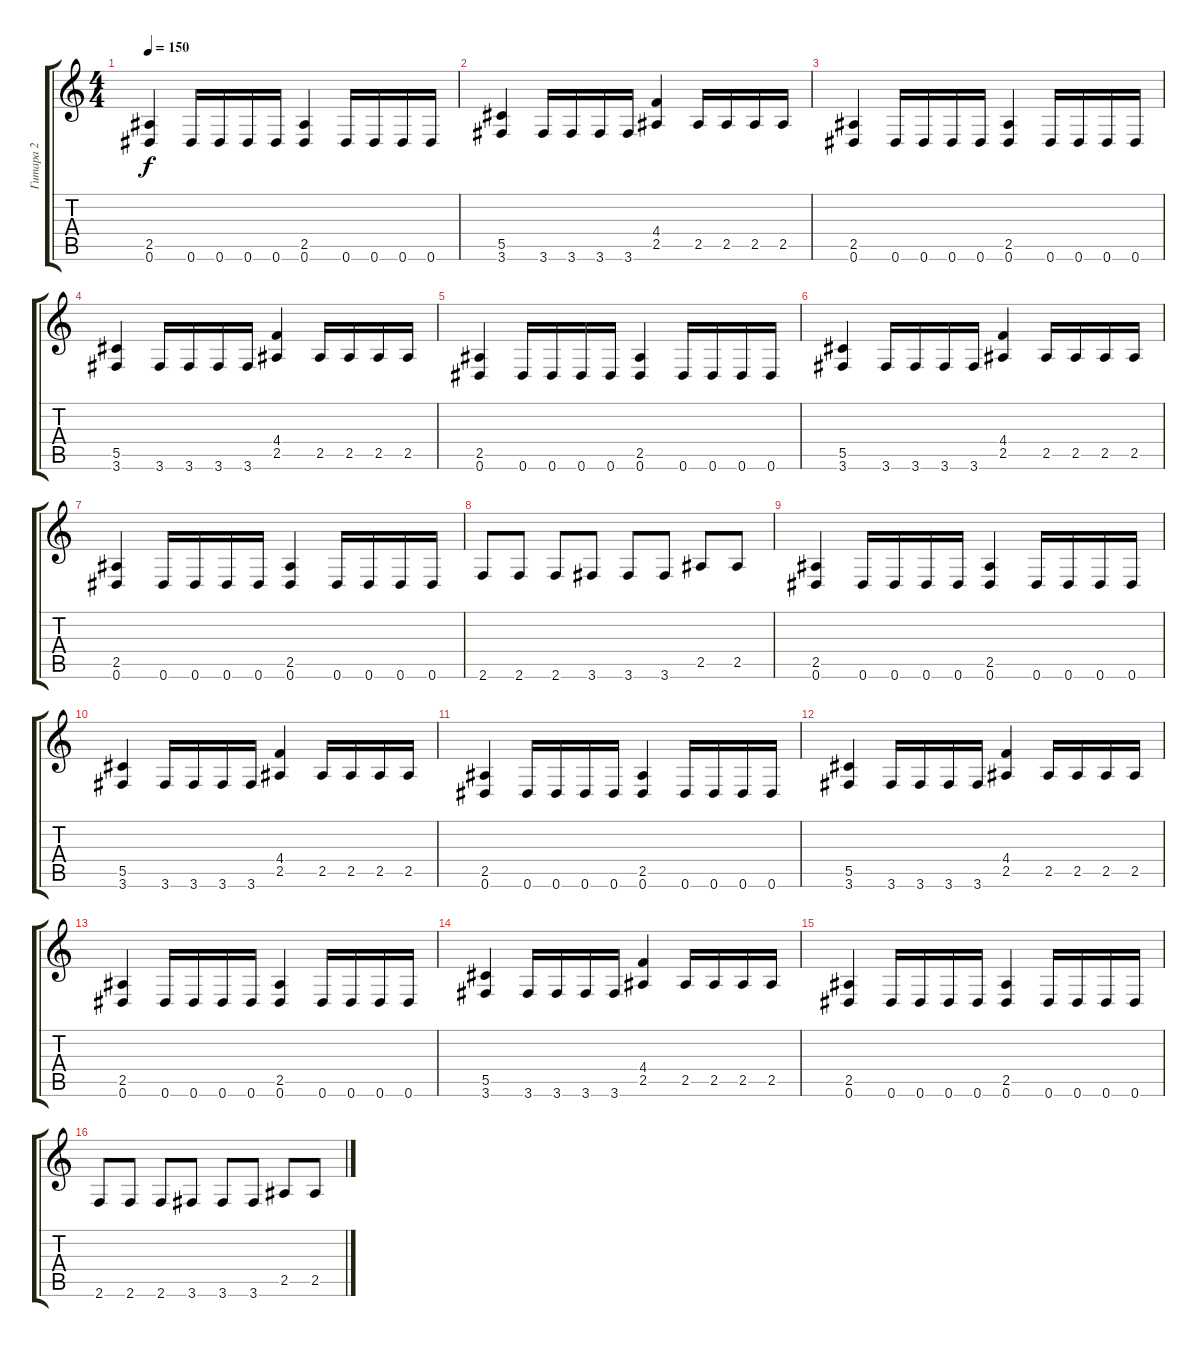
\track ("Гитара 2" "Гитара 2") {instrument distortionguitar}
\staff {score tabs}
\tuning (Eb4 Bb3 Gb3 Db3 Ab2 Eb2) {hide}
\ts (4 4)
\tempo 150
\clef g2
\ks c
(2.5 0.6).4{dy f} 0.6.16 0.6.16 0.6.16 0.6.16 (2.5 0.6).4 0.6.16 0.6.16 0.6.16 0.6.16 |
(5.5 3.6).4 3.6.16 3.6.16 3.6.16 3.6.16 (4.4 2.5).4 2.5.16 2.5.16 2.5.16 2.5.16 |
(2.5 0.6).4 0.6.16 0.6.16 0.6.16 0.6.16 (2.5 0.6).4 0.6.16 0.6.16 0.6.16 0.6.16 |
(5.5 3.6).4 3.6.16 3.6.16 3.6.16 3.6.16 (4.4 2.5).4 2.5.16 2.5.16 2.5.16 2.5.16 |
(2.5 0.6).4 0.6.16 0.6.16 0.6.16 0.6.16 (2.5 0.6).4 0.6.16 0.6.16 0.6.16 0.6.16 |
(5.5 3.6).4 3.6.16 3.6.16 3.6.16 3.6.16 (4.4 2.5).4 2.5.16 2.5.16 2.5.16 2.5.16 |
(2.5 0.6).4 0.6.16 0.6.16 0.6.16 0.6.16 (2.5 0.6).4 0.6.16 0.6.16 0.6.16 0.6.16 |
2.6.8 2.6.8 2.6.8 3.6.8 3.6.8 3.6.8 2.5.8 2.5.8 |
(2.5 0.6).4 0.6.16 0.6.16 0.6.16 0.6.16 (2.5 0.6).4 0.6.16 0.6.16 0.6.16 0.6.16 |
(5.5 3.6).4 3.6.16 3.6.16 3.6.16 3.6.16 (4.4 2.5).4 2.5.16 2.5.16 2.5.16 2.5.16 |
(2.5 0.6).4 0.6.16 0.6.16 0.6.16 0.6.16 (2.5 0.6).4 0.6.16 0.6.16 0.6.16 0.6.16 |
(5.5 3.6).4 3.6.16 3.6.16 3.6.16 3.6.16 (4.4 2.5).4 2.5.16 2.5.16 2.5.16 2.5.16 |
(2.5 0.6).4 0.6.16 0.6.16 0.6.16 0.6.16 (2.5 0.6).4 0.6.16 0.6.16 0.6.16 0.6.16 |
(5.5 3.6).4 3.6.16 3.6.16 3.6.16 3.6.16 (4.4 2.5).4 2.5.16 2.5.16 2.5.16 2.5.16 |
(2.5 0.6).4 0.6.16 0.6.16 0.6.16 0.6.16 (2.5 0.6).4 0.6.16 0.6.16 0.6.16 0.6.16 |
2.6.8 2.6.8 2.6.8 3.6.8 3.6.8 3.6.8 2.5.8 2.5.8
